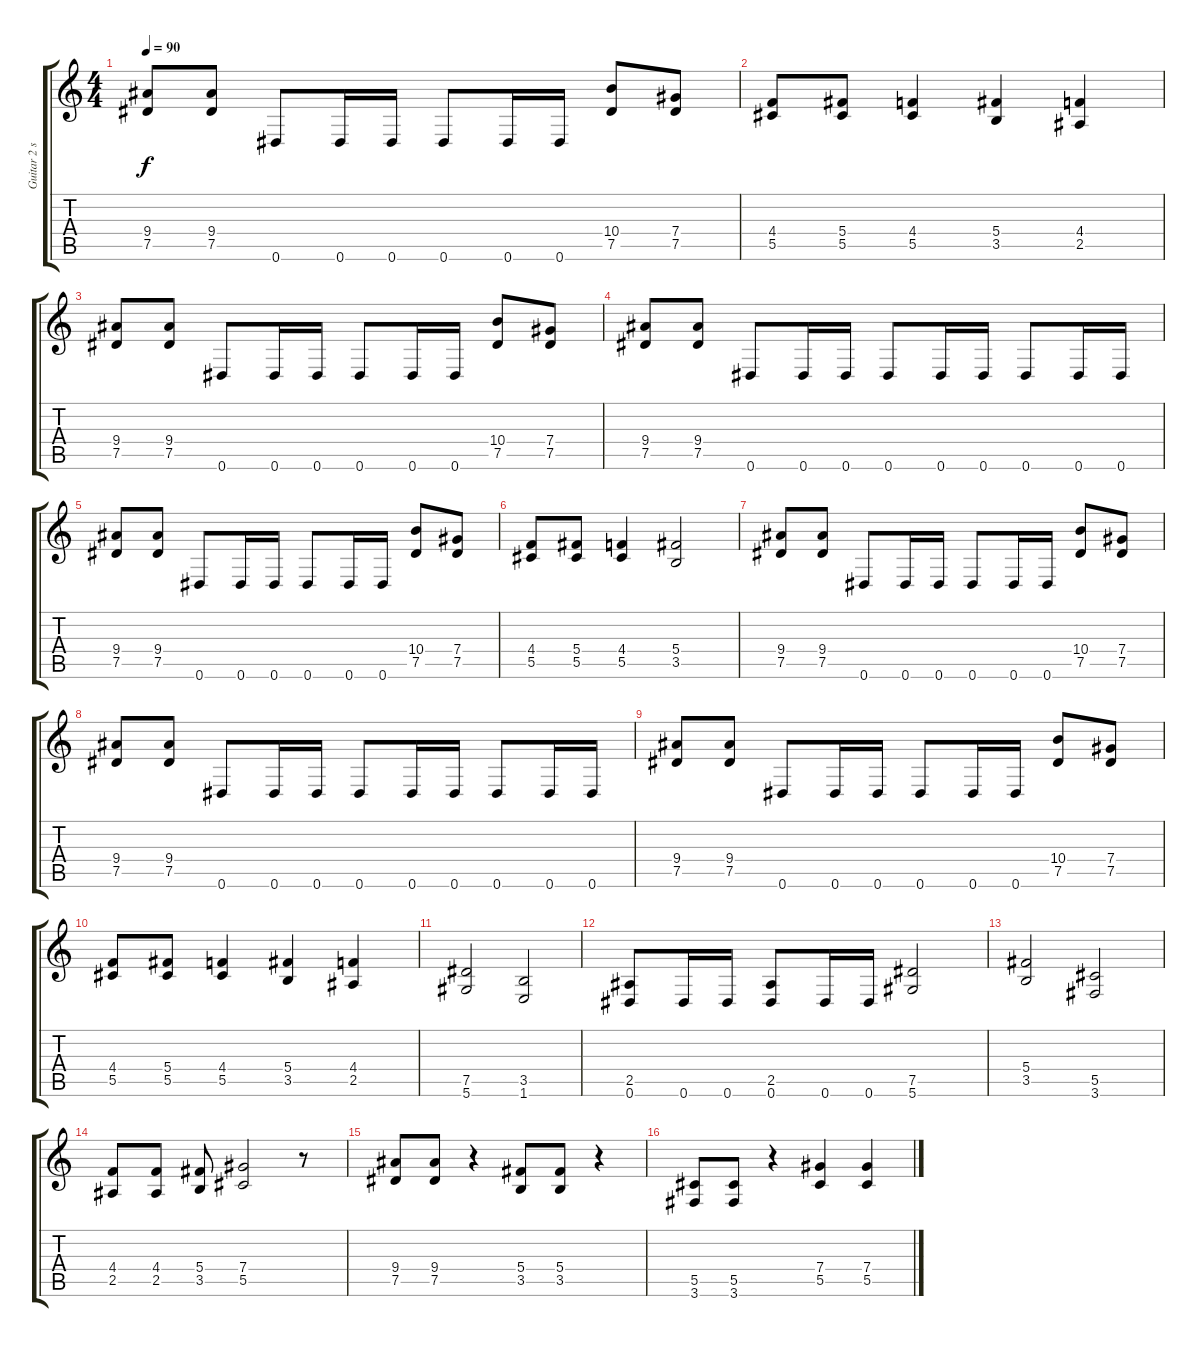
\track ("Guitar 2 solo" "Guitar 2 s") {instrument distortionguitar}
\staff {score tabs}
\tuning (Eb4 Bb3 Gb3 Db3 Ab2 Eb2) {hide}
\ts (4 4)
\tempo 90
\clef g2
\ks c
(9.4 7.5).8{dy f} (9.4 7.5).8 0.6.8 0.6.16 0.6.16 0.6.8 0.6.16 0.6.16 (10.4 7.5).8 (7.4 7.5).8 |
(4.4 5.5).8 (5.4 5.5).8 (4.4 5.5).4 (5.4 3.5).4 (4.4 2.5).4 |
(9.4 7.5).8 (9.4 7.5).8 0.6.8 0.6.16 0.6.16 0.6.8 0.6.16 0.6.16 (10.4 7.5).8 (7.4 7.5).8 |
(9.4 7.5).8 (9.4 7.5).8 0.6.8 0.6.16 0.6.16 0.6.8 0.6.16 0.6.16 0.6.8 0.6.16 0.6.16 |
(9.4 7.5).8 (9.4 7.5).8 0.6.8 0.6.16 0.6.16 0.6.8 0.6.16 0.6.16 (10.4 7.5).8 (7.4 7.5).8 |
(4.4 5.5).8 (5.4 5.5).8 (4.4 5.5).4 (5.4 3.5).2 |
(9.4 7.5).8 (9.4 7.5).8 0.6.8 0.6.16 0.6.16 0.6.8 0.6.16 0.6.16 (10.4 7.5).8 (7.4 7.5).8 |
(9.4 7.5).8 (9.4 7.5).8 0.6.8 0.6.16 0.6.16 0.6.8 0.6.16 0.6.16 0.6.8 0.6.16 0.6.16 |
(9.4 7.5).8 (9.4 7.5).8 0.6.8 0.6.16 0.6.16 0.6.8 0.6.16 0.6.16 (10.4 7.5).8 (7.4 7.5).8 |
(4.4 5.5).8 (5.4 5.5).8 (4.4 5.5).4 (5.4 3.5).4 (4.4 2.5).4 |
(7.5 5.6).2 (3.5 1.6).2 |
(2.5 0.6).8 0.6.16 0.6.16 (2.5 0.6).8 0.6.16 0.6.16 (7.5 5.6).2 |
(5.4 3.5).2 (5.5 3.6).2 |
(4.4 2.5).8 (4.4 2.5).8 (5.4 3.5).8 (7.4 5.5).2 r.8 |
(9.4 7.5).8 (9.4 7.5).8 r.4 (5.4 3.5).8 (5.4 3.5).8 r.4 |
(5.5 3.6).8 (5.5 3.6).8 r.4 (7.4 5.5).4 (7.4 5.5).4
